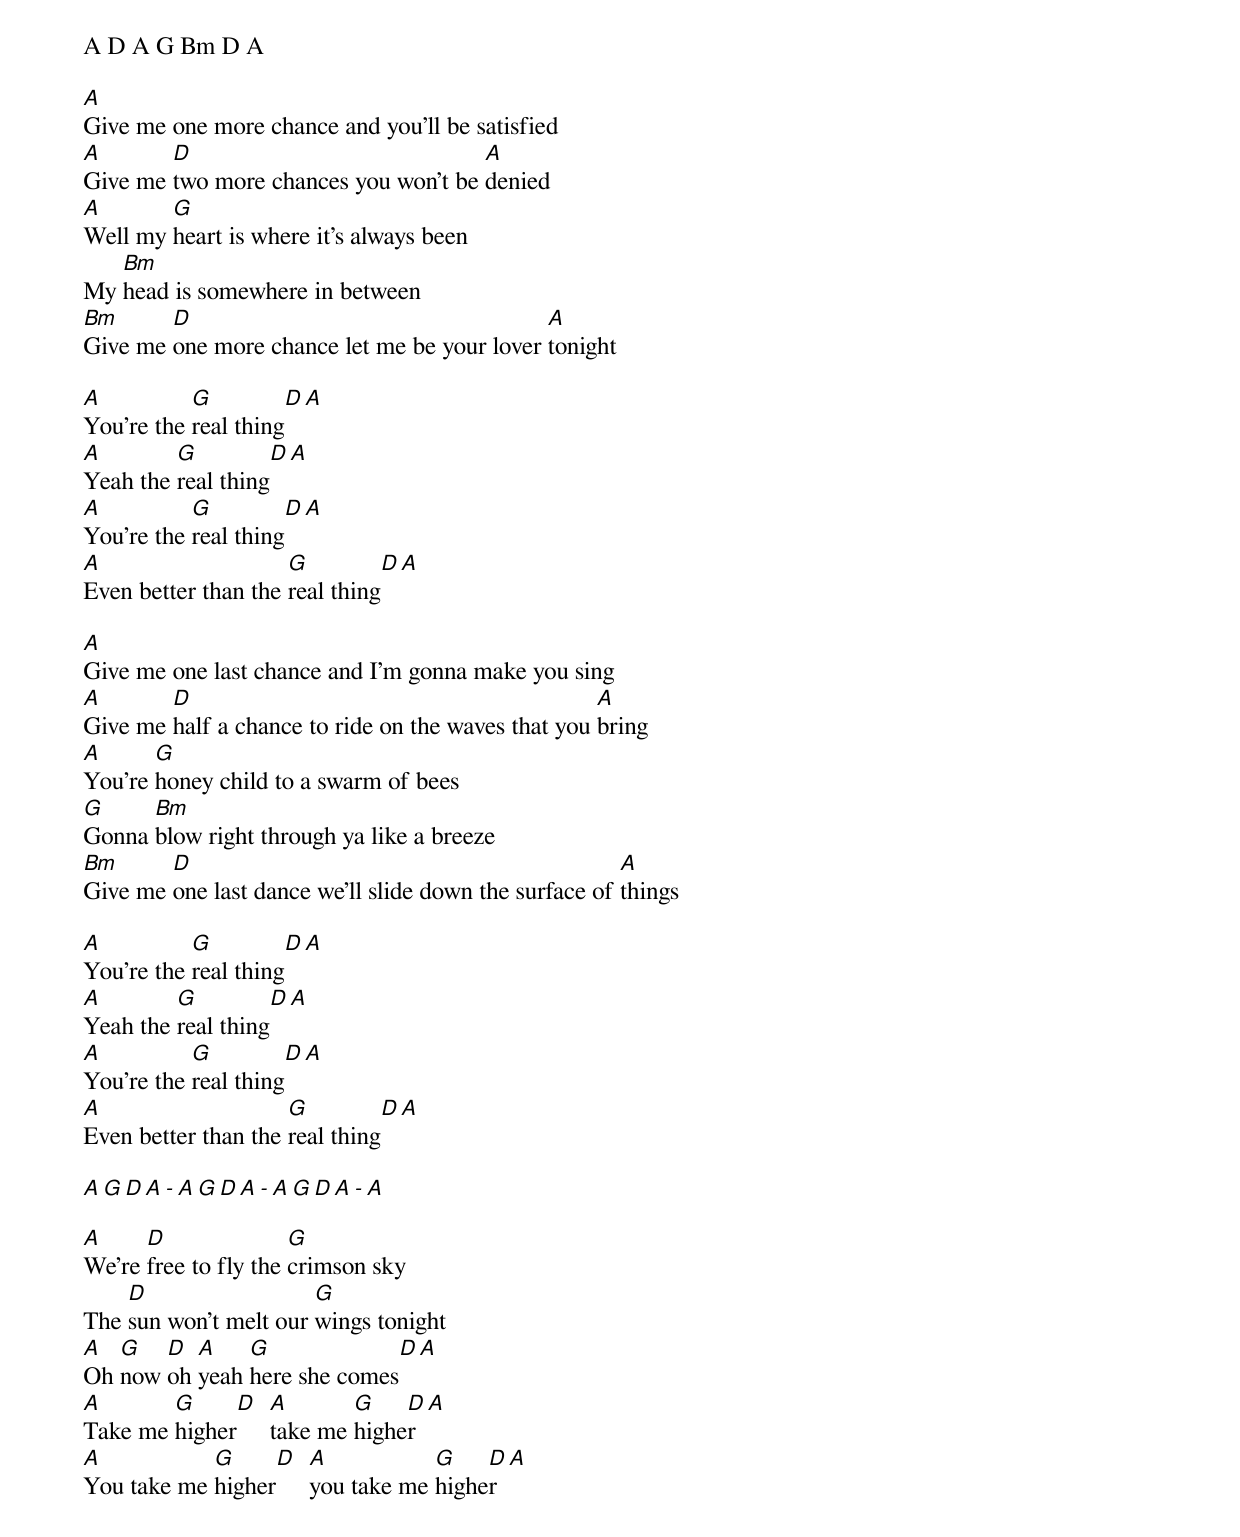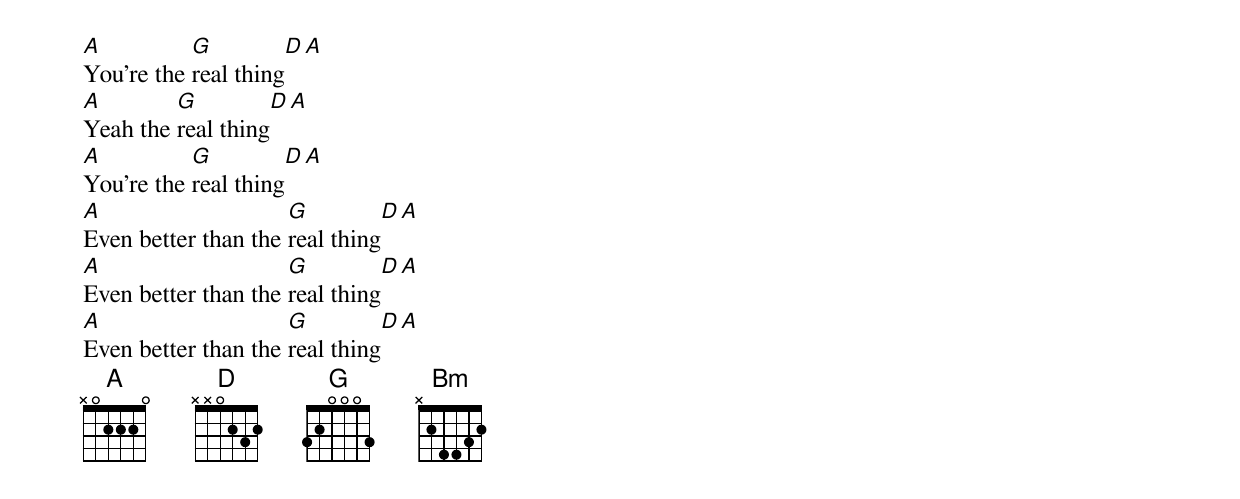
A D A G Bm D A

A
Give me one more chance and you'll be satisfied
A       D                             A
Give me two more chances you won't be denied
A       G
Well my heart is where it's always been
   Bm
My head is somewhere in between
Bm      D                                    A
Give me one more chance let me be your lover tonight

A          G         D  A
You're the real thing
A        G         D  A
Yeah the real thing
A          G         D  A
You're the real thing
A                    G         D  A
Even better than the real thing

A
Give me one last chance and I'm gonna make you sing
A       D                                           A
Give me half a chance to ride on the waves that you bring
A      G
You're honey child to a swarm of bees
G     Bm
Gonna blow right through ya like a breeze
Bm      D                                              A
Give me one last dance we'll slide down the surface of things

A          G         D  A
You're the real thing
A        G         D  A
Yeah the real thing
A          G         D  A
You're the real thing
A                    G         D  A
Even better than the real thing

A  G D A - A  G D A - A  G D A - A

A     D               G
We're free to fly the crimson sky
    D                  G
The sun won't melt our wings tonight
A  G   D  A    G             D  A
Oh now oh yeah here she comes
A       G     D A       G    D  A
Take me higher  take me higher
A           G     D A           G    D  A
You take me higher  you take me higher


A          G         D  A
You're the real thing
A        G         D  A
Yeah the real thing
A          G         D  A
You're the real thing
A                    G         D  A
Even better than the real thing
A                    G         D  A
Even better than the real thing
A                    G         D  A
Even better than the real thing
